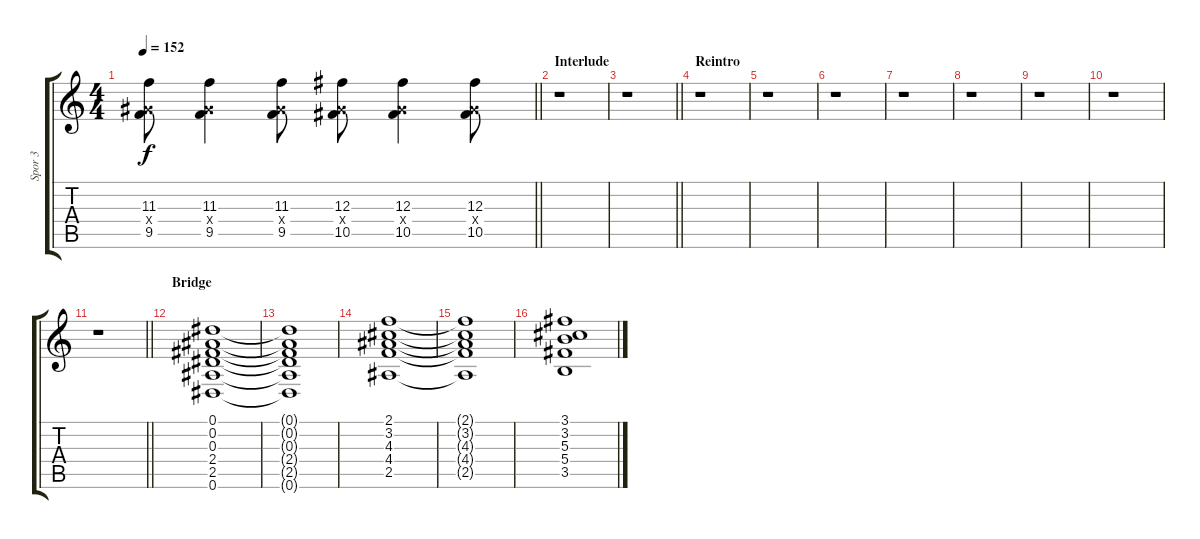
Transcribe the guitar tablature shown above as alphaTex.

\track ("Spor 3" "Spor 3") {instrument distortionguitar}
\staff {score tabs}
\tuning (Eb4 Bb3 Gb3 Db3 Ab2 Eb2) {hide}
\ts (4 4)
\tempo 152
\clef g2
\barLineRight lightlight
\ks c
(11.3 7.4{x} 9.5).8{dy f} (11.3 7.4{x} 9.5).4 (11.3 7.4{x} 9.5).8 (12.3 7.4{x} 10.5).8 (12.3 7.4{x} 10.5).4 (12.3 7.4{x} 10.5).8 |
\section ("" "Interlude")
r.1 |
\barLineRight lightlight
r.1 |
\section ("" "Reintro")
r.1 |
r.1 |
r.1 |
r.1 |
r.1 |
r.1 |
r.1 |
\barLineRight lightlight
r.1 |
\section ("" "Bridge")
(0.1 0.2 0.3 2.4 2.5 0.6).1{volume 4 instrument distortionguitar} |
(0.1{t} 0.2{t} 0.3{t} 2.4{t} 2.5{t} 0.6{t}).1 |
(2.1 3.2 4.3 4.4 2.5).1 |
(2.1{t} 3.2{t} 4.3{t} 4.4{t} 2.5{t}).1 |
(3.1 3.2 5.3 5.4 3.5).1
